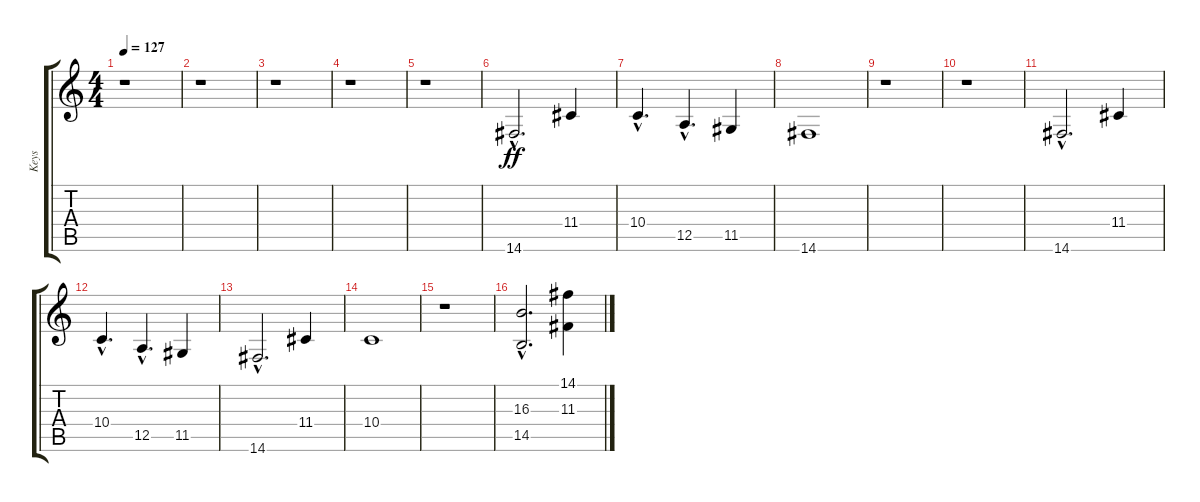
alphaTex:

\track ("Keys" "Keys") {instrument rockorgan}
\staff {score tabs}
\tuning (E4 B3 G3 D3 A2 E2) {hide}
\ts (4 4)
\tempo 127
\clef g2
\ks c
r.1{dy ff instrument rockorgan} |
r.1 |
r.1 |
r.1 |
r.1 |
14.6{hac}.2{d} 11.4.4 |
10.4{hac}.4{d} 12.5{hac}.4{d} 11.5.4 |
14.6.1 |
r.1 |
r.1 |
14.6{hac}.2{d} 11.4.4 |
10.4{hac}.4{d} 12.5{hac}.4{d} 11.5.4 |
14.6{hac}.2{d} 11.4.4 |
10.4.1 |
r.1 |
(16.3{hac} 14.5{hac}).2{d} (14.1 11.3).4
